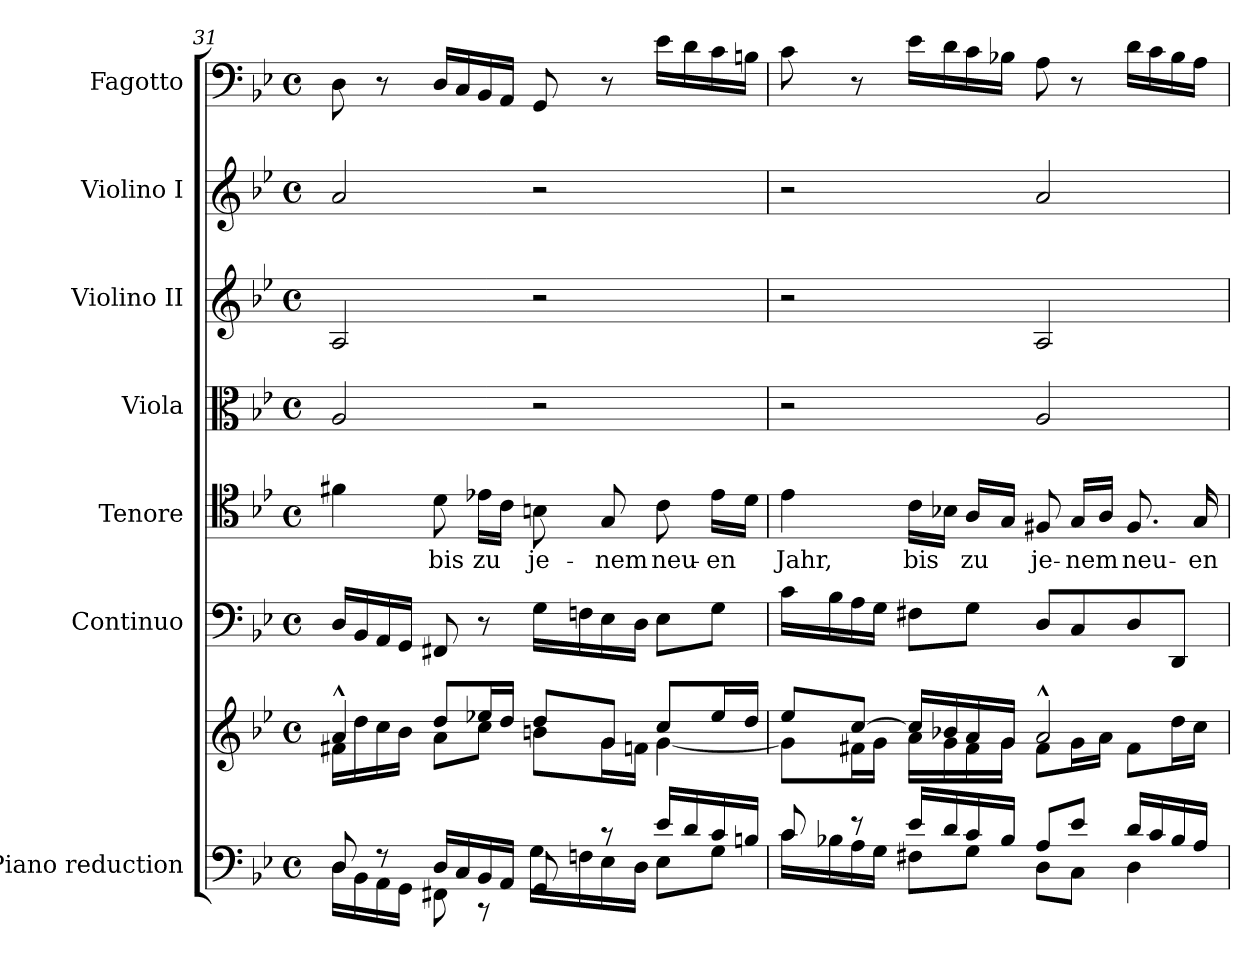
**kern	**kern	**kern	**kern	**text	**kern	**kern	**kern	**kern
*part7	*part7	*part6	*part5	*part5	*part4	*part3	*part2	*part1
*staff8	*staff7	*staff6	*staff5	*staff5	*staff4	*staff3	*staff2	*staff1
*I"Piano reduction	*	*I"Continuo	*I"Tenore	*	*I"Viola	*I"Violino II	*I"Violino I	*I"Fagotto
*I'Pno	*	*	*	*	*I'Vla	*I'Vln	*I'Vln	*
*clefF4	*clefG2	*clefF4	*clefC4	*	*clefC3	*clefG2	*clefG2	*clefF4
*k[b-e-]	*k[b-e-]	*k[b-e-]	*k[b-e-]	*	*k[b-e-]	*k[b-e-]	*k[b-e-]	*k[b-e-]
*M4/4	*M4/4	*M4/4	*M4/4	*	*M4/4	*M4/4	*M4/4	*M4/4
*met(c)	*met(c)	*met(c)	*met(c)	*	*met(c)	*met(c)	*met(c)	*met(c)
=31	=31	=31	=31	=31	=31	=31	=31	=31
*^	*^	*	*	*	*	*	*	*
8D/	16D\LL	4a^^/	16f#X\LL	16D/LL	4f#X\	.	2A/	2A/	2a/	8D\
.	16BB-\	.	16dd\	16BB-/	.	.	.	.	.	.
8r	16AA\	.	16cc\	16AA/	.	.	.	.	.	8r
.	16GG\JJ	.	16b-\JJ	16GG/JJ	.	.	.	.	.	.
!	!	!	!	!	!	!LO:LY:b	!	!	!	!
16D/LL	8FF#X\	8dd/L	8a\L	8FF#X/	8d\	bis	.	.	.	16D/LL
16C/	.	.	.	.	.	.	.	.	.	16C/
!	!	!	!	!	!	!LO:LY:b	!	!	!	!
16BB-/	8r	16ee-X/L	8cc\J	8r	16e-X\LL	zu	.	.	.	16BB-/
16AA/JJ	.	16dd/JJ	.	.	16c\JJ	.	.	.	.	16AA/JJ
!	!	!	!	!	!	!LO:LY:b	!	!	!	!
8GG/	16G\LL	8dd/L	8bn\L	16G\LL	8Bn\	je-	2r	2r	2r	8GG/
.	16Fn\	.	.	16Fn\	.	.	.	.	.	.
!	!	!	!	!	!	!LO:LY:b	!	!	!	!
8r	16E-\	8g/J	16g\L	16E-\	8G/	-nem	.	.	.	8r
.	16D\JJ	.	16fn\JJ	16D\JJ	.	.	.	.	.	.
!	!	!	!	!	!	!LO:LY:b	!	!	!	!
16e-/LL	8E-\L	8cc/L	[4g\	8E-\L	8c\	neu-	.	.	.	16e-\LL
16d/	.	.	.	.	.	.	.	.	.	16d\
!	!	!	!	!	!	!LO:LY:b	!	!	!	!
16c/	8G\J	16ee-/L	.	8G\J	16e-\LL	-en	.	.	.	16c\
16Bn/JJ	.	16dd/JJ	.	.	16d\JJ	.	.	.	.	16Bn\JJ
=32	=32	=32	=32	=32	=32	=32	=32	=32	=32	=32
!	!	!	!	!	!	!LO:LY:b	!	!	!	!
8c/	16c\LL	8ee-/L	8g\L]	16c\LL	4e-\	Jahr,	2r	2r	2r	8c\
.	16B-X\	.	.	16B-\	.	.	.	.	.	.
8r	16A\	[8cc/J	16f#X\L	16A\	.	.	.	.	.	8r
.	16G\JJ	.	16g\JJ	16G\JJ	.	.	.	.	.	.
!	!	!	!	!	!	!LO:LY:b	!	!	!	!
16e-/LL	8F#X\L	16cc/LL]	16a\LL	8F#X\L	16c\LL	bis	.	.	.	16e-\LL
16d/	.	16b-X/	16g\	.	16B-X\JJ	.	.	.	.	16d\
!	!	!	!	!	!	!LO:LY:b	!	!	!	!
16c/	8G\J	16a/	16f#\	8G\J	16A/LL	zu	.	.	.	16c\
16B-/JJ	.	16g/JJ	16g\JJ	.	16G/JJ	.	.	.	.	16B-X\JJ
!	!	!	!	!	!	!LO:LY:b	!	!	!	!
8A/L	8D\L	2a^^/	8f#\L	8D/L	8F#X/	je-	2A/	2A/	2a/	8A\
!	!	!	!	!	!	!LO:LY:b	!	!	!	!
8e-/J	8C\J	.	16g\L	8C/	16G/LL	-nem	.	.	.	8r
.	.	.	16a\JJ	.	16A/JJ	.	.	.	.	.
!	!	!	!	!	!	!LO:LY:b	!	!	!	!
16d/LL	4D\	.	8f#\L	8D/	8.F#/	neu-	.	.	.	16d\LL
16c/	.	.	.	.	.	.	.	.	.	16c\
16B-/	.	.	16dd\L	8DD/J	.	.	.	.	.	16B-\
!	!	!	!	!	!	!LO:LY:b	!	!	!	!
16A/JJ	.	.	16cc\JJ	.	16G/	-en	.	.	.	16A\JJ
*v	*v	*	*	*	*	*	*	*	*	*
*	*v	*v	*	*	*	*	*	*	*
=	=	=	=	=	=	=	=	=
*-	*-	*-	*-	*-	*-	*-	*-	*-
